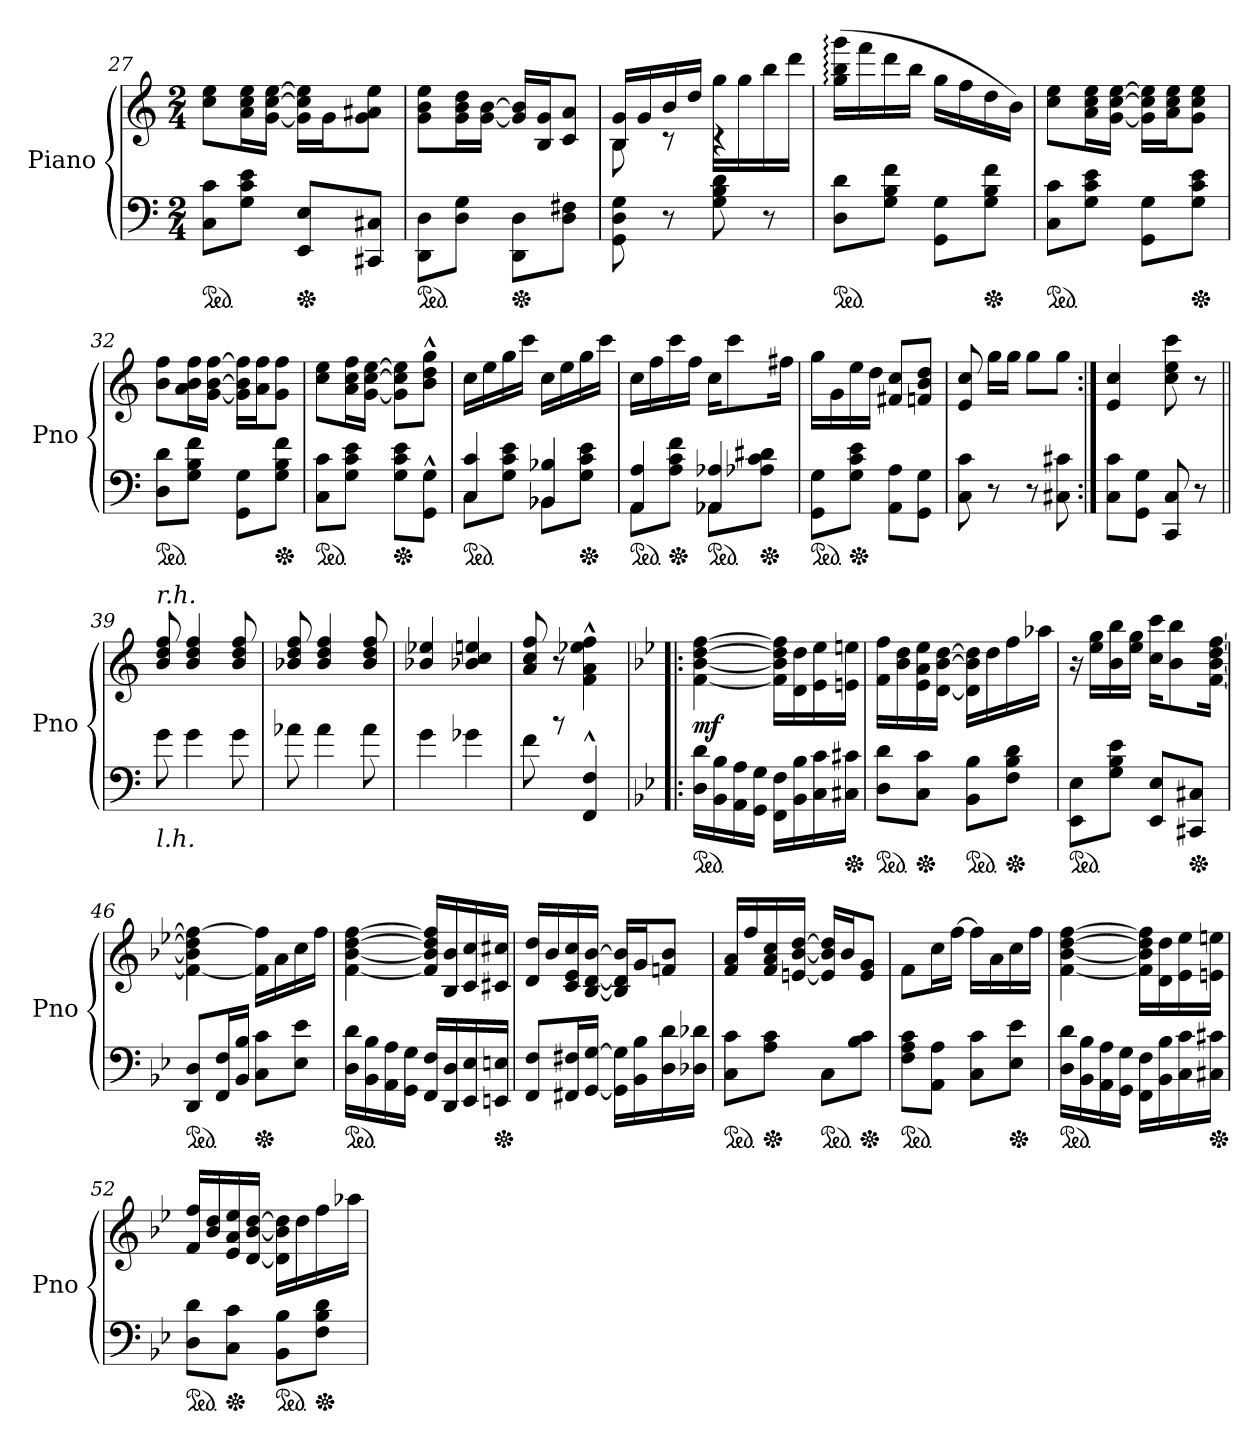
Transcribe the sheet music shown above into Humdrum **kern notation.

**kern	**kern	**dynam
*part1	*part1	*part1
*staff2	*staff1	*staff1/2
*I"Piano	*	*
*I'Pno	*	*
*clefF4	*clefG2	*
*k[]	*k[]	*
*M2/4	*M2/4	*
*ped	*	*
=27	=27	=27
8C 8cL	8cc 8eeL	.
8G 8c 8eJ	16a 16cc 16eeL	.
.	[16g [16cc [16eeJJ	.
*Xped	*	*
8EE 8EL	16g]\ 16cc]\ 16ee]\LL	.
.	16g\J	.
8CC#X 8C#XJ	8g\ 8a#X\ 8ee\J	.
=28	=28	=28
*ped	*	*
8DD\ 8D\L	8g\ 8b\ 8ee\L	.
8D\ 8G\J	16g\ 16b\ 16dd\L	.
.	[16g\ [16b\JJ	.
*Xped	*	*
8DD\ 8D\L	16g] 16b]LL	.
.	16B 16gJ	.
8D\ 8F#X\J	8c 8aJ	.
=29	=29	=29
*	*^	*
8GG\ 8D\ 8G\	16B 16gLL	8B	.
.	16g	.	.
8r	16b	8rc	.
.	16ddJJ	.	.
8G 8B 8d	16gg\LL	4rc	.
.	16gg\	.	.
8r	16bb\	.	.
.	16ddd\JJ	.	.
*	*v	*v	*
=30	=30	=30
*ped	*	*
8D 8dL	(16gg: 16bb: 16ggg:LL	.
.	16fff	.
8G 8B 8fJ	16ddd	.
.	16bbJJ	.
8GG 8GL	16ggLL	.
.	16ff	.
*Xped	*	*
8G 8B 8fJ	16dd	.
.	16bJJ)	.
=31	=31	=31
*ped	*	*
8C 8cL	8cc 8eeL	.
8G 8c 8eJ	16a 16cc 16eeL	.
.	[16g [16cc [16eeJJ	.
8GG 8GL	16g] 16cc] 16ee]LL	.
.	16a 16cc 16eeJ	.
*Xped	*	*
8G 8c 8eJ	8g 8cc 8eeJ	.
=32	=32	=32
*ped	*	*
8D 8dL	8b 8ffL	.
8G 8B 8fJ	16a 16b 16ffL	.
.	[16g [16b [16ffJJ	.
8GG 8GL	16g] 16b] 16ff]LL	.
.	16a 16ffJ	.
*Xped	*	*
8G 8B 8fJ	8g 8ffJ	.
=33	=33	=33
*ped	*	*
8C 8cL	8cc 8eeL	.
8G 8c 8eJ	16a 16cc 16ffL	.
.	[16g [16cc [16eeJJ	.
*Xped	*	*
8G 8c 8eL	8g] 8cc] 8ee]L	.
8GG^^ 8G^^J	8b^^ 8dd^^ 8gg^^J	.
=34	=34	=34
*^	*	*
*ped	*	*	*
4C 4c	8CL	16ccLL	.
.	.	16ee	.
.	8G 8c 8eJ	16gg	.
.	.	16cccJJ	.
4BB-X 4B-X	8BB-XL	16ccLL	.
.	.	16ee	.
*Xped	*	*	*
.	8G 8c 8eJ	16gg	.
.	.	16cccJJ	.
=35	=35	=35	=35
*ped	*	*	*
4AA 4A	8AAL	16ccLL	.
.	.	16ff	.
*Xped	*	*	*
.	8A 8c 8fJ	16ccc	.
.	.	16ffJJ	.
*ped	*	*	*
4AA-X 4A-X	8AA-XL	16ccKL	.
.	.	8ccc	.
*Xped	*	*	*
.	8A-X 8c 8d#XJ	.	.
.	.	16ff#XJk	.
*v	*v	*	*
=36	=36	=36
*ped	*	*
8GG 8GL	16ggLL	.
.	16g	.
*Xped	*	*
8G 8c 8eJ	16ee	.
.	16ddJJ	.
8AA 8AL	8f#X 8ccL	.
8GG 8GJ	8fn 8b 8ddJ	.
=37	=37	=37
8C 8c	8e 8cc	.
8r	16ggLL	.
.	16ggJJ	.
8r	8ggL	.
8C#X 8c#X	8ggJ	.
=38:|!	=38:|!	=38:|!
8C 8cL	4e 4cc	.
8GG 8GJ	.	.
8CC 8C	8cc 8ee 8ccc	.
8r	8r	.
=39||	=39||	=39||
!	!LO:TX:a:i:t=r.h.	!
!LO:TX:c:i:t=l.h.	!	!
8g\	8b/ 8dd/ 8ff/	.
4g\	4b/ 4dd/ 4ff/	.
8g\	8b/ 8dd/ 8ff/	.
=40	=40	=40
8a-X\	8b-X/ 8dd/ 8ff/	.
4a-\	4b-/ 4dd/ 4ff/	.
8a-\	8b-/ 8dd/ 8ff/	.
=41	=41	=41
4g\	4b-X/ 4ee-X/	.
4g-X\	4b-X/ 4cc/ 4een/	.
=42	=42	=42
8f\	8a/ 8cc/ 8ff/	.
8rb	8r	.
4FF^^ 4F^^	4f^^ 4a^^ 4ee-X^^ 4ff^^	.
=43!|:	=43!|:	=43!|:
*k[b-e-]	*k[b-e-]	*
*ped	*	*
16D 16dLL	[4f [4b- [4dd [4ff	mf
16BB- 16B-	.	.
16AA 16A	.	.
16GG 16GJJ	.	.
16FF 16FLL	16f]\ 16b-]\ 16dd]\ 16ff]\LL	.
16BB- 16B-	16d\ 16dd\	.
16C 16c	16e-\ 16ee-\	.
*Xped	*	*
16C#X 16c#XJJ	16en\ 16een\JJ	.
=44	=44	=44
*ped	*	*
8D 8dL	16f\ 16ff\LL	.
.	16b-\ 16dd\	.
*Xped	*	*
8C 8cJ	16e-\ 16a\ 16ee-\	.
.	[16d\ [16b-\ [16dd\JJ	.
*ped	*	*
8BB- 8B-L	16d] 16b-] 16dd]LL	.
.	16dd	.
*Xped	*	*
8F 8B- 8dJ	16ff	.
.	16aa-XJJ	.
=45	=45	=45
*ped	*	*
8EE- 8E-L	16r	.
.	16ee- 16ggLL	.
8G 8B- 8e-J	16b- 16bb-	.
.	16ee- 16ggJJ	.
8EE- 8E-L	16cc 16cccKL	.
.	8b- 8bb-	.
*Xped	*	*
8CC#X 8C#XJ	.	.
.	[16f [16b- [16dd [16ffJk	.
=46	=46	=46
*ped	*	*
8DD 8DL	4f_ 4b-] 4dd] 4ff_	.
16FF 16FL	.	.
16BB- 16B-JJ	.	.
*Xped	*	*
8C 8cL	16f] 16ff]LL	.
.	16a	.
8E- 8e-J	16cc	.
.	16ffJJ	.
=47	=47	=47
*ped	*	*
16D 16dLL	[4f [4b- [4dd [4ff	.
16BB- 16B-	.	.
16AA 16A	.	.
16GG 16GJJ	.	.
16FF 16FLL	16f] 16b-] 16dd] 16ff]LL	.
16DD 16D	16B- 16b-	.
16EE- 16E-	16c 16cc	.
*Xped	*	*
16EEn 16EnJJ	16c#X 16cc#XJJ	.
=48	=48	=48
8FF 8FL	16d 16ddLL	.
.	16b-	.
16FF#X 16F#XL	16c 16e- 16cc	.
[16GG [16GJJ	[16B- [16d [16b-JJ	.
16GG] 16G]LL	16B-] 16d] 16b-]LL	.
16BB- 16B-	16gJ	.
16D 16d	8fn 8b-J	.
16D-X 16d-XJJ	.	.
=49	=49	=49
*ped	*	*
8C 8cL	16f/ 16a/LL	.
.	16ff/	.
*Xped	*	*
8A 8cJ	16f/ 16a/ 16cc/	.
.	[16en/ [16b-/ [16dd/JJ	.
*ped	*	*
8CL	16e] 16b-] 16dd]LL	.
.	16b-J	.
*Xped	*	*
8B- 8cJ	8e 8gJ	.
=50	=50	=50
*ped	*	*
8F 8A 8cL	8fL	.
8AA 8AJ	16ccL	.
.	[16ffJJ	.
8C 8cL	16ffLL]	.
.	16a	.
*Xped	*	*
8E- 8e-J	16cc	.
.	16ffJJ	.
=51	=51	=51
*ped	*	*
16D 16dLL	[4f [4b- [4dd [4ff	.
16BB- 16B-	.	.
16AA 16A	.	.
16GG 16GJJ	.	.
16FF 16FLL	16f]\ 16b-]\ 16dd]\ 16ff]\LL	.
16BB- 16B-	16d\ 16dd\	.
16C 16c	16e-\ 16ee-\	.
*Xped	*	*
16C#X 16c#XJJ	16en\ 16een\JJ	.
=52	=52	=52
*ped	*	*
8D 8dL	16f 16ffLL	.
.	16b- 16dd	.
*Xped	*	*
8C 8cJ	16e- 16a 16ee-	.
.	[16d [16b- [16ddJJ	.
*ped	*	*
8BB- 8B-L	16d] 16b-] 16dd]LL	.
.	16dd	.
*Xped	*	*
8F 8B- 8dJ	16ff	.
.	16aa-XJJ	.
=	=	=
*-	*-	*-
